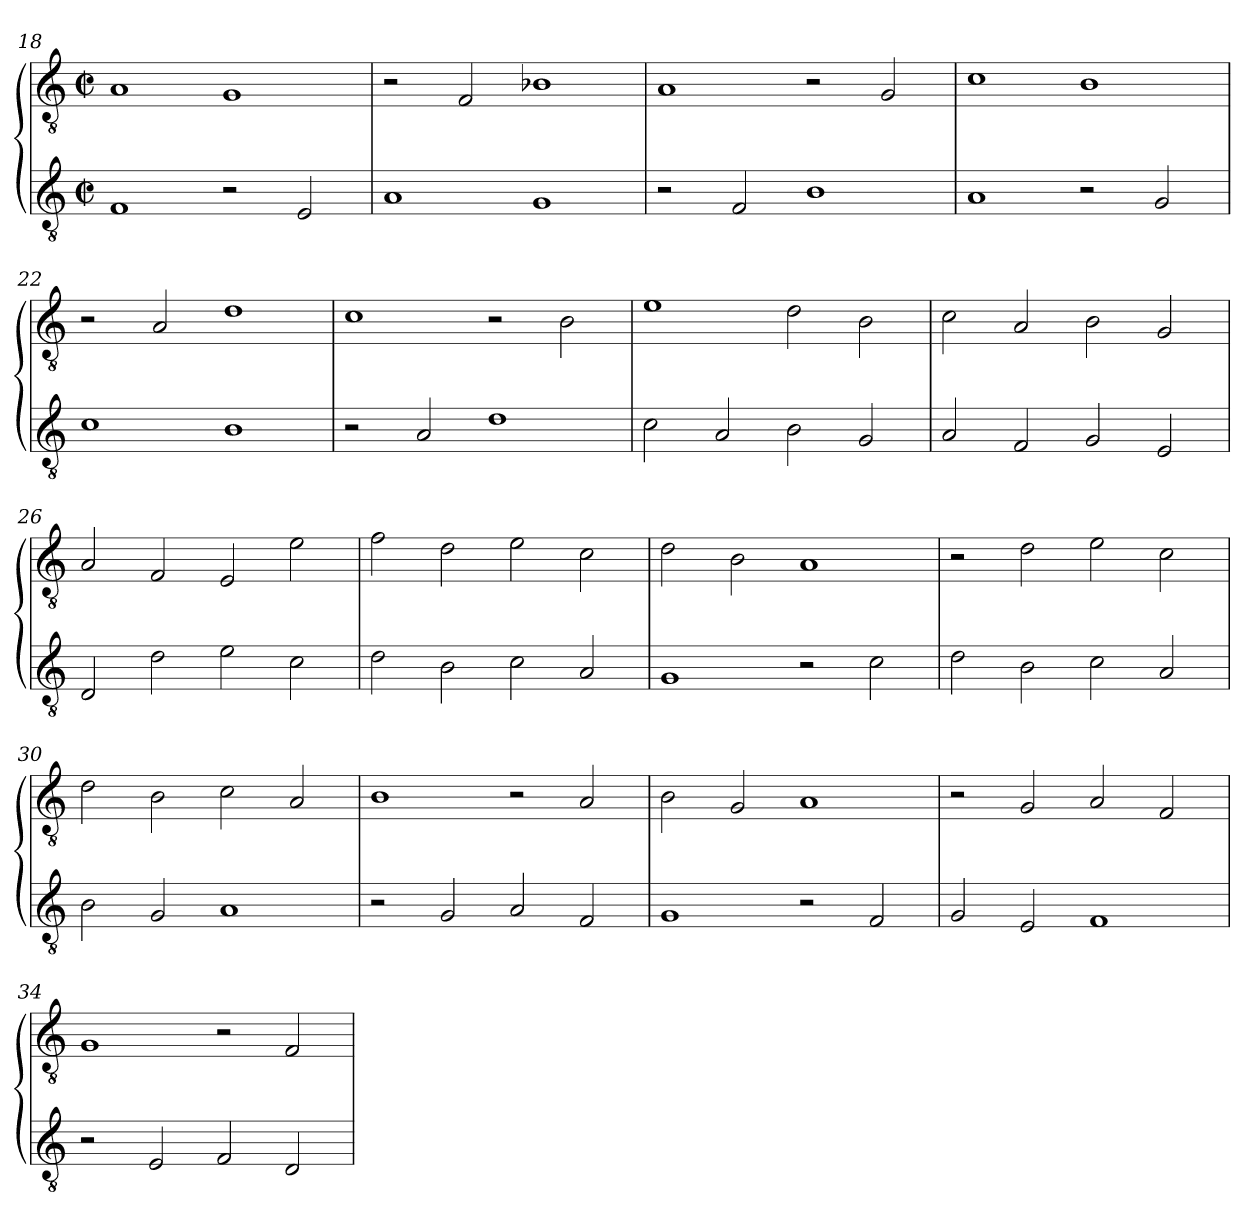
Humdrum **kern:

**kern	**kern
*part1	*part1
*staff2	*staff1
*clefGv2	*clefGv2
*k[]	*k[]
*M2/2	*M2/2
*met(c|)	*met(c|)
=18	=18
1F	1A
2r	1G
2E/	.
=19	=19
1A	2r
.	2F/
1G	1B-X
=20	=20
2r	1A
2F/	.
1B	2r
.	2G/
=21	=21
1A	1c
2r	1B
2G/	.
=22	=22
1c	2r
.	2A/
1B	1d
=23	=23
2r	1c
2A/	.
1d	2r
.	2B\
=24	=24
2c\	1e
2A/	.
2B\	2d\
2G/	2B\
=25	=25
2A/	2c\
2F/	2A/
2G/	2B\
2E/	2G/
=26	=26
2D/	2A/
2d\	2F/
2e\	2E/
2c\	2e\
=27	=27
2d\	2f\
2B\	2d\
2c\	2e\
2A/	2c\
=28	=28
1G	2d\
.	2B\
2r	1A
2c\	.
=29	=29
2d\	2r
2B\	2d\
2c\	2e\
2A/	2c\
=30	=30
2B\	2d\
2G/	2B\
1A	2c\
.	2A/
=31	=31
2r	1B
2G/	.
2A/	2r
2F/	2A/
=32	=32
1G	2B\
.	2G/
2r	1A
2F/	.
=33	=33
2G/	2r
2E/	2G/
1F	2A/
.	2F/
=34	=34
2r	1G
2E/	.
2F/	2r
2D/	2F/
=	=
*-	*-
